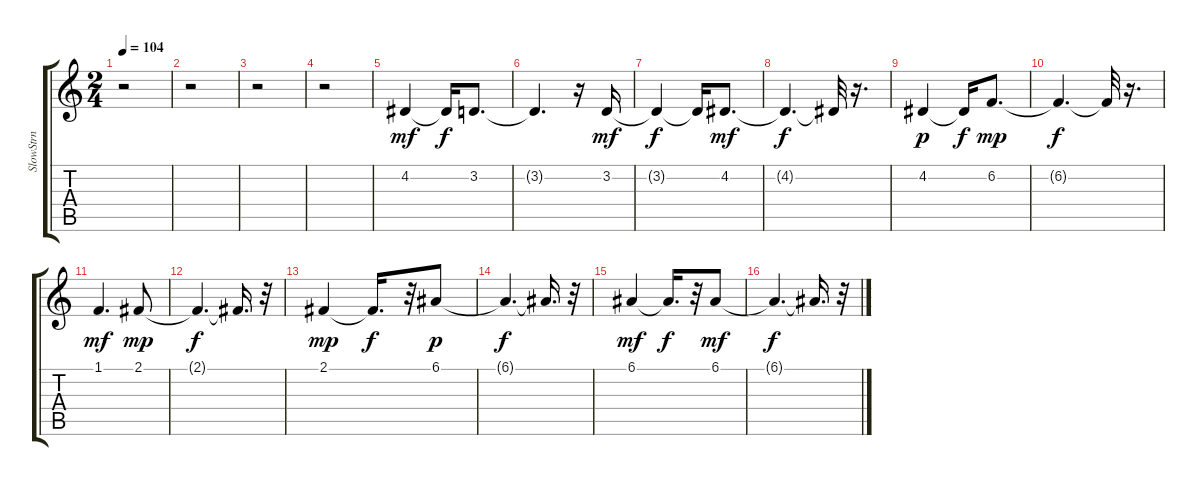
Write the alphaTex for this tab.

\track ("SlowStrn" "SlowStrn") {instrument stringensemble2}
\staff {score tabs}
\tuning (E4 B3 G3 D3 A2 E2) {hide}
\ts (2 4)
\tempo 104
\clef g2
\ks c
r.2{dy f} |
r.2 |
r.2 |
r.2 |
4.2.4{dy mf} 4.2{t}.16{dy f} 3.2.8{d} |
3.2{t}.4{d} r.16 3.2.16{dy mf} |
3.2{t}.4{dy f} 3.2{t}.16 4.2.8{d dy mf} |
4.2{t}.4{d dy f} 4.2{t}.32 r.16{d} |
4.2.4{dy p} 4.2{t}.16{dy f} 6.2.8{d dy mp} |
6.2{t}.4{d dy f} 6.2{t}.32 r.16{d} |
1.1.4{d dy mf} 2.1.8{dy mp} |
2.1{t}.4{d dy f} 2.1{t}.16{d} r.32 |
2.1.4{dy mp} 2.1{t}.16{d dy f} r.32 6.1.8{dy p} |
6.1{t}.4{d dy f} 6.1{t}.16{d} r.32 |
6.1.4{dy mf} 6.1{t}.16{d dy f} r.32 6.1.8{dy mf} |
6.1{t}.4{d dy f} 6.1{t}.16{d} r.32
